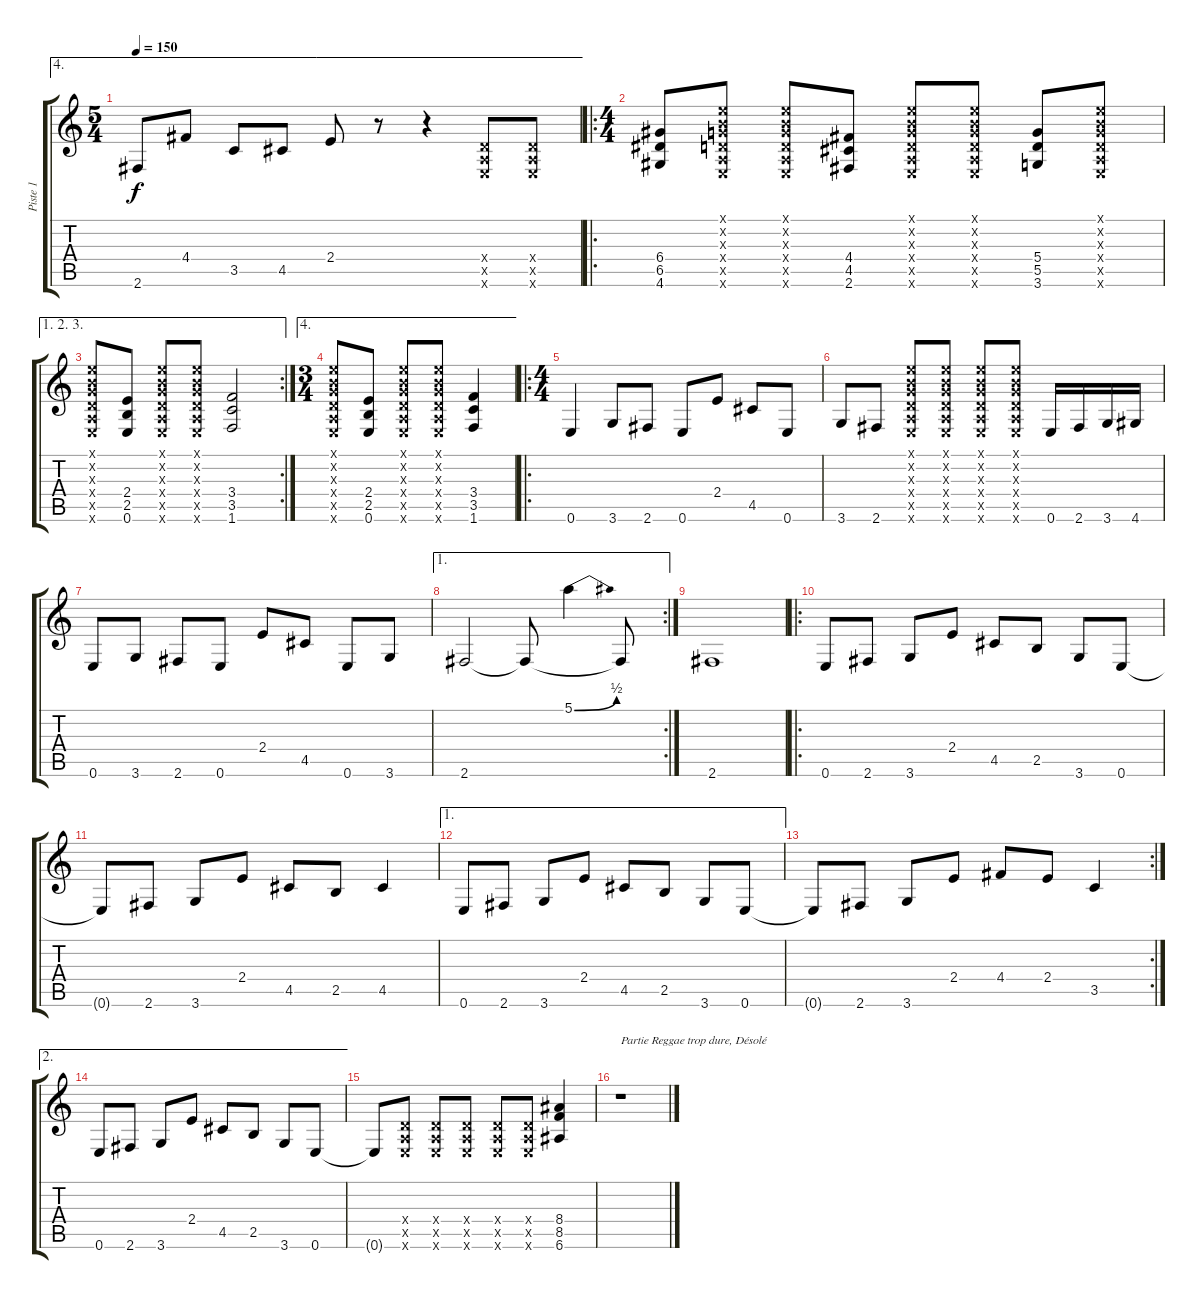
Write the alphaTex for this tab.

\track ("Piste 1" "Piste 1") {instrument distortionguitar}
\staff {score tabs}
\tuning (E4 B3 G3 D3 A2 E2) {hide}
\ae 4
\ts (5 4)
\tempo 150
\clef g2
\ks c
2.6.8{dy f} 4.4.8 3.5.8 4.5.8 2.4.8 r.8 r.4 (0.4{x} 0.5{x} 0.6{x}).8 (0.4{x} 0.5{x} 0.6{x}).8 |
\ro
\ts (4 4)
(6.4 6.5 4.6).8{instrument distortionguitar} (0.1{x} 0.2{x} 0.3{x} 0.4{x} 0.5{x} 0.6{x}).8 (0.1{x} 0.2{x} 0.3{x} 0.4{x} 0.5{x} 0.6{x}).8 (4.4 4.5 2.6).8 (0.1{x} 0.2{x} 0.3{x} 0.4{x} 0.5{x} 0.6{x}).8 (0.1{x} 0.2{x} 0.3{x} 0.4{x} 0.5{x} 0.6{x}).8 (5.4 5.5 3.6).8 (0.1{x} 0.2{x} 0.3{x} 0.4{x} 0.5{x} 0.6{x}).8 |
\ae (1 2 3)
\rc 2
(0.1{x} 0.2{x} 0.3{x} 0.4{x} 0.5{x} 0.6{x}).8 (2.4 2.5 0.6).8 (0.1{x} 0.2{x} 0.3{x} 0.4{x} 0.5{x} 0.6{x}).8 (0.1{x} 0.2{x} 0.3{x} 0.4{x} 0.5{x} 0.6{x}).8 (3.4 3.5 1.6).2 |
\ae 4
\ts (3 4)
(0.1{x} 0.2{x} 0.3{x} 0.4{x} 0.5{x} 0.6{x}).8 (2.4 2.5 0.6).8 (0.1{x} 0.2{x} 0.3{x} 0.4{x} 0.5{x} 0.6{x}).8 (0.1{x} 0.2{x} 0.3{x} 0.4{x} 0.5{x} 0.6{x}).8 (3.4 3.5 1.6).4 |
\ro
\ts (4 4)
0.6.4 3.6.8 2.6.8 0.6.8 2.4.8 4.5.8 0.6.8 |
3.6.8 2.6.8 (0.1{x} 0.2{x} 0.3{x} 0.4{x} 0.5{x} 0.6{x}).8 (0.1{x} 0.2{x} 0.3{x} 0.4{x} 0.5{x} 0.6{x}).8 (0.1{x} 0.2{x} 0.3{x} 0.4{x} 0.5{x} 0.6{x}).8 (0.1{x} 0.2{x} 0.3{x} 0.4{x} 0.5{x} 0.6{x}).8 0.6.16 2.6.16 3.6.16 4.6.16 |
0.6.8 3.6.8 2.6.8 0.6.8 2.4.8 4.5.8 0.6.8 3.6.8 |
\ae 1
\rc 2
2.6.2 2.6{t}.8 5.1{be (bend 0 0 60 2)}.4 2.6{t}.8 |
2.6.1 |
\ro
0.6.8 2.6.8 3.6.8 2.4.8 4.5.8 2.5.8 3.6.8 0.6.8 |
0.6{t}.8 2.6.8 3.6.8 2.4.8 4.5.8 2.5.8 4.5.4 |
\ae 1
0.6.8 2.6.8 3.6.8 2.4.8 4.5.8 2.5.8 3.6.8 0.6.8 |
\rc 2
0.6{t}.8 2.6.8 3.6.8 2.4.8 4.4.8 2.4.8 3.5.4 |
\ae 2
0.6.8 2.6.8 3.6.8 2.4.8 4.5.8 2.5.8 3.6.8 0.6.8 |
0.6{t}.8 (0.4{x} 0.5{x} 0.6{x}).8 (0.4{x} 0.5{x} 0.6{x}).8 (0.4{x} 0.5{x} 0.6{x}).8 (0.4{x} 0.5{x} 0.6{x}).8 (0.4{x} 0.5{x} 0.6{x}).8 (8.4 8.5 6.6).4 |
r.1{txt "Partie Reggae trop dure, Désolé"}
